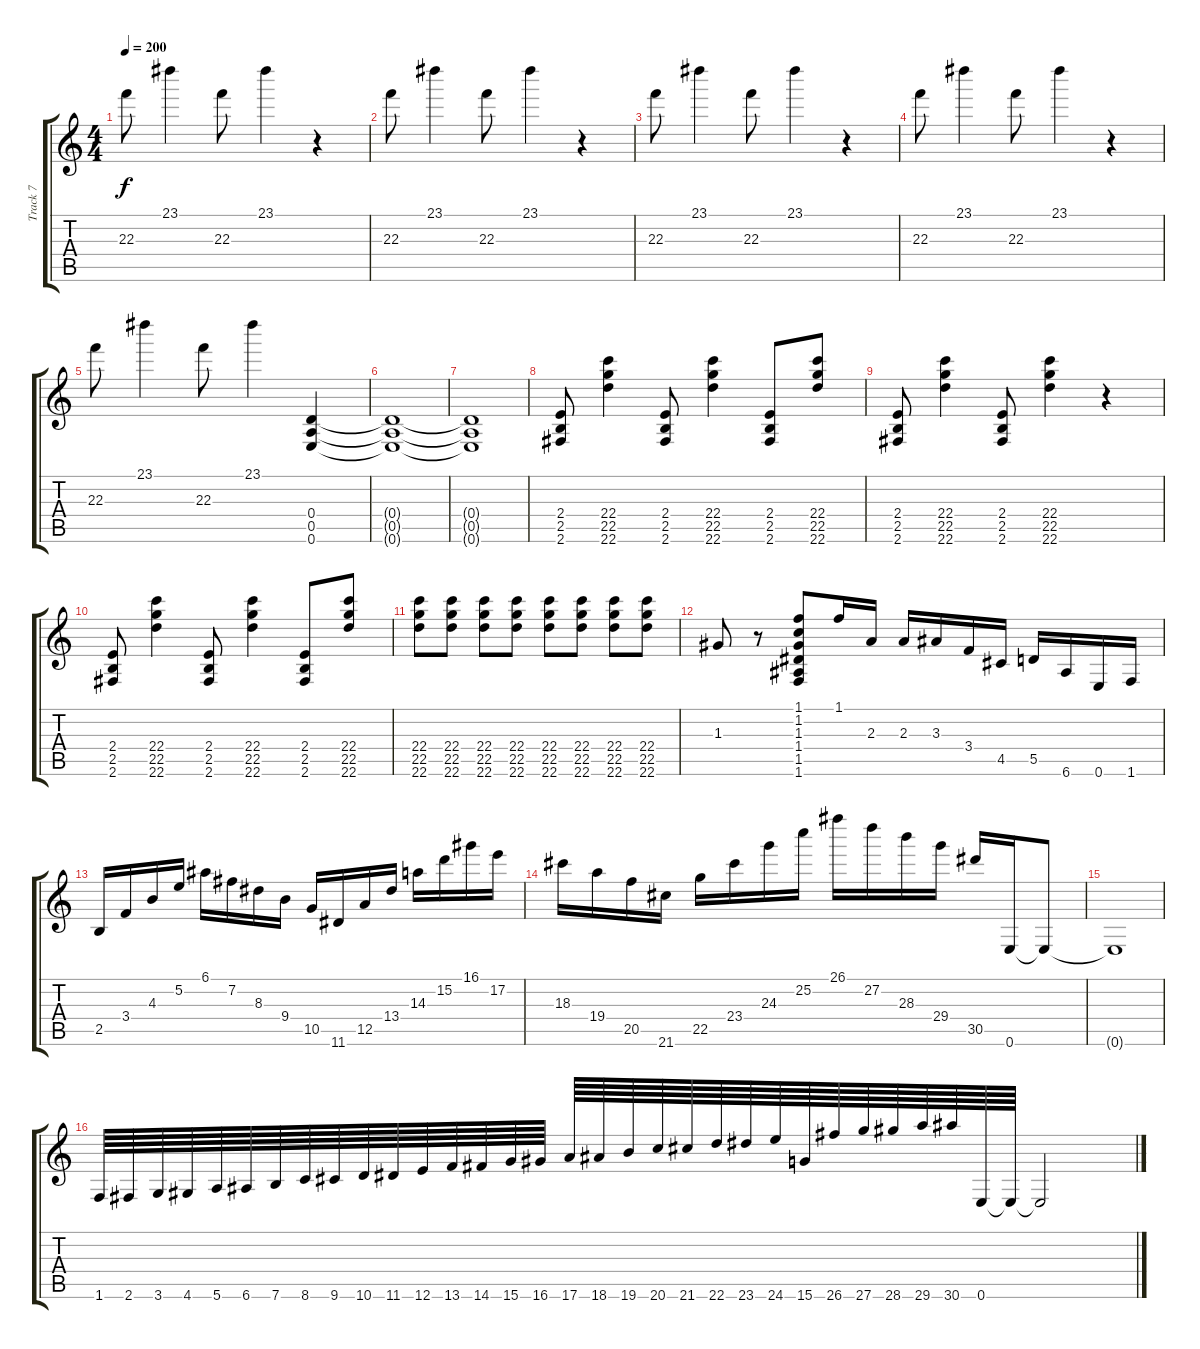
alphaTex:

\track ("Track 7" "Track 7") {instrument acousticguitarsteel}
\staff {score tabs}
\tuning (E4 B3 G3 D3 A2 E2) {hide}
\ts (4 4)
\tempo 200
\clef g2
\ks c
22.3.8{dy f instrument acousticguitarsteel} 23.1.4 22.3.8 23.1.4 r.4 |
22.3.8 23.1.4 22.3.8 23.1.4 r.4 |
22.3.8 23.1.4 22.3.8 23.1.4 r.4 |
22.3.8 23.1.4 22.3.8 23.1.4 r.4 |
22.3.8 23.1.4 22.3.8 23.1.4 (0.4 0.5 0.6).4 |
(0.4{t} 0.5{t} 0.6{t}).1 |
(0.4{t} 0.5{t} 0.6{t}).1 |
(2.4 2.5 2.6).8 (22.4 22.5 22.6).4 (2.4 2.5 2.6).8 (22.4 22.5 22.6).4 (2.4 2.5 2.6).8 (22.4 22.5 22.6).8 |
(2.4 2.5 2.6).8 (22.4 22.5 22.6).4 (2.4 2.5 2.6).8 (22.4 22.5 22.6).4 r.4 |
(2.4 2.5 2.6).8 (22.4 22.5 22.6).4 (2.4 2.5 2.6).8 (22.4 22.5 22.6).4 (2.4 2.5 2.6).8 (22.4 22.5 22.6).8 |
(22.4 22.5 22.6).8 (22.4 22.5 22.6).8 (22.4 22.5 22.6).8 (22.4 22.5 22.6).8 (22.4 22.5 22.6).8 (22.4 22.5 22.6).8 (22.4 22.5 22.6).8 (22.4 22.5 22.6).8 |
1.3.8 r.8 (1.1 1.2 1.3 1.4 1.5 1.6).8 1.1.16 2.3.16 2.3.16 3.3.16 3.4.16 4.5.16 5.5.16 6.6.16 0.6.16 1.6.16 |
2.5.16 3.4.16 4.3.16 5.2.16 6.1.16 7.2.16 8.3.16 9.4.16 10.5.16 11.6.16 12.5.16 13.4.16 14.3.16 15.2.16 16.1.16 17.2.16 |
18.3.16 19.4.16 20.5.16 21.6.16 22.5.16 23.4.16 24.3.16 25.2.16 26.1.16 27.2.16 28.3.16 29.4.16 30.5.16 0.6.16 0.6{t}.8 |
0.6{t}.1 |
1.6.64 2.6.64 3.6.64 4.6.64 5.6.64 6.6.64 7.6.64 8.6.64 9.6.64 10.6.64 11.6.64 12.6.64 13.6.64 14.6.64 15.6.64 16.6.64 17.6.64 18.6.64 19.6.64 20.6.64 21.6.64 22.6.64 23.6.64 24.6.64 15.6.64 26.6.64 27.6.64 28.6.64 29.6.64 30.6.64 0.6.64 0.6{t}.64 0.6{t}.2
